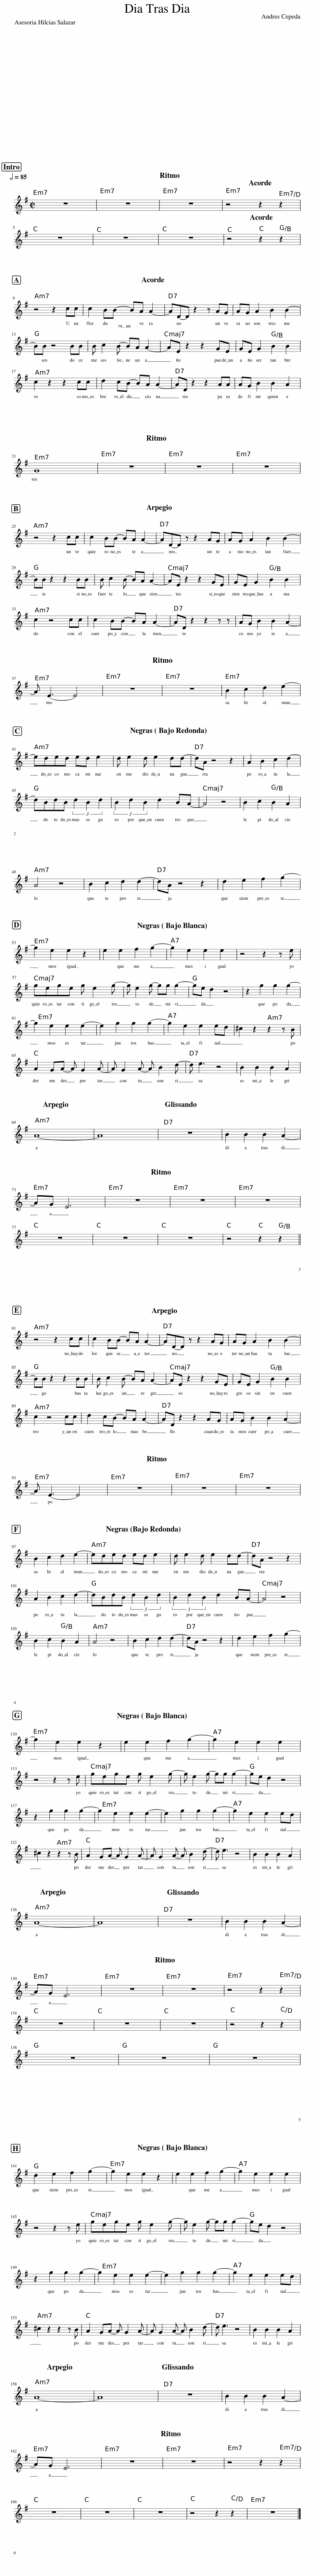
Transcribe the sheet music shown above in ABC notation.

X:1
L:1/8
Q:1/2=85
M:2/2
I:linebreak $
K:G
V:1 treble
V:1
 z8 | z8 | z8 | z4 z2 z2 |$ z8 | %5
 z8 | z8 | z4 z2 z2 |$ z4 z2 cc | c2 BB- BA A2- | %10
 AD-D z2 z AG | AG A2 B2 B2- |$ BB z4 BB | B c2 B- BA A2- | AE z2 z2 GE | %15
 GE G2 B2 B2 |$ c2 z2 z2 cc | d2 cB- BA A2- | AD z2 z2 AA | AG B2 B2 A2 |$ %20
 G8 | z8 | z8 | z8 |$ z4 z2 cc | %25
 c2 BB- BA A2- | AD-D z z2 AG | AG A2 B2 B2- |$ BB z2 z2 BB | B c2 B- BA A2- | %30
 AE z2 z2 GE | GE G2 B2 B2 |$ c2 z4 cc | c2 BB- BA A2- | AD z2 z2 z z | %35
 AG B2 B2 A2- |$ A E3- E4 | z8 | z8 | B2 c2 d2 e2- |$ %40
 eded ed e2 | d e2 d e2 dd- | dA z4 z2 | A2 B2 c2 d2- |$ dBdB (3d2 B2 d2 | %45
 (3B2 d2 B2 d2 BA- | A4 z4 | B2 c2 B2 A2 |$ A4 z4 | B2 c2 d2 d2- | %50
 dA z4 z2 | d2 e2 f2 g2- |$ g2 e2 e2 z2 | e2 e2 f2 g2- | g2 e2 e2 e2 | %55
 z4 z2 z e |$ gege g e2 g- | g e2 g- gg g2- | ge d2 z4 | z2 g2 g2 g2- |$ %60
 g2 e2 e2 e2- | e2 g2 g2 g2- | g2 e2 e2 ed | ^c2 z2 z2 z B |$ A2 GA- A G2 A- | %65
 A G2 A- A B2 d- | d e3 z4 | B2 B2 B2 A2 |$ A8- | A8 | %70
 z8 | B2 B2 B2 A2- |$ AG E6 | z8 | z8 | %75
 z8 |$ z8 | z8 | z8 | z4 z2 z2 ||$ %80
 z4 z2 cc | c2 BB- BA A2- | AD-D z z2 AG | AG A2 B2 B2- |$ BB z2 z2 BB | %85
 B c2 B- BA A2- | AE z2 z2 GE | GE G2 B2 B2 |$ c2 z4 cc | d2 cB- BA A2- | %90
 AD z2 z2 AG | AG B2 B2 A2- |$ A E3- E4 | z8 | z8 | %95
 z8 |$ B2 c2 d2 e2- | eded ed e2 | d e2 d e2 dd- | dA z4 z2 |$ %100
 A2 B2 c2 d2- | dBdB (3d2 B2 d2 | (3B2 d2 B2 d2 BA- | A4 z4 |$ B2 c2 B2 A2 | %105
 A4 z4 | B2 c2 d2 d2- | dA z4 z2 | d2 e2 f2 g2- |$ g2 e2 e2 z2 | %110
 e2 e2 f2 g2- | g2 e2 e2 e2 |$ z4 z2 z e | gege g e2 g- | g e2 g- gg g2- | %115
 ge d2 z4 |$ z2 g2 g2 g2- | g2 e2 e2 e2- | e2 g2 g2 g2- | g2 e2 e2 ed |$ %120
 ^c2 z2 z2 z B | A2 GA- A G2 A- | A G2 A- A B2 d- | d e3 z4 | B2 B2 B2 A2 |$ %125
 A8- | A8 | z8 | B2 B2 B2 A2- |$ AG E6 | %130
 z8 | z8 | z4 z2 z2 |$ z8 | z8 | %135
 z8 | z4 z2 z2 |$ z8 | z8 | z8 |$ %140
 d2 e2 f2 g2- | g2 e2 e2 z2 | e2 e2 f2 g2- | g2 e2 e2 e2 |$ z4 z2 z e | %145
 gege g e2 g- | g e2 g- gg g2- | ge d2 z4 |$ z2 g2 g2 g2- | g2 e2 e2 e2- | %150
 e2 g2 g2 g2- | g2 e2 e2 ed |$ ^c2 z2 z2 z B | A2 GA- A G2 A- | A G2 A- A B2 d- | %155
 d e3 z4 | B2 B2 B2 A2 |$ A8- | A8 | z8 | %160
 B2 B2 B2 A2- |$ AG E6 | z8 | z8 | z4 z2 z2 |$ %165
 z8 | z8 | z8 | z4 z2 z2 | z8 |] %170
